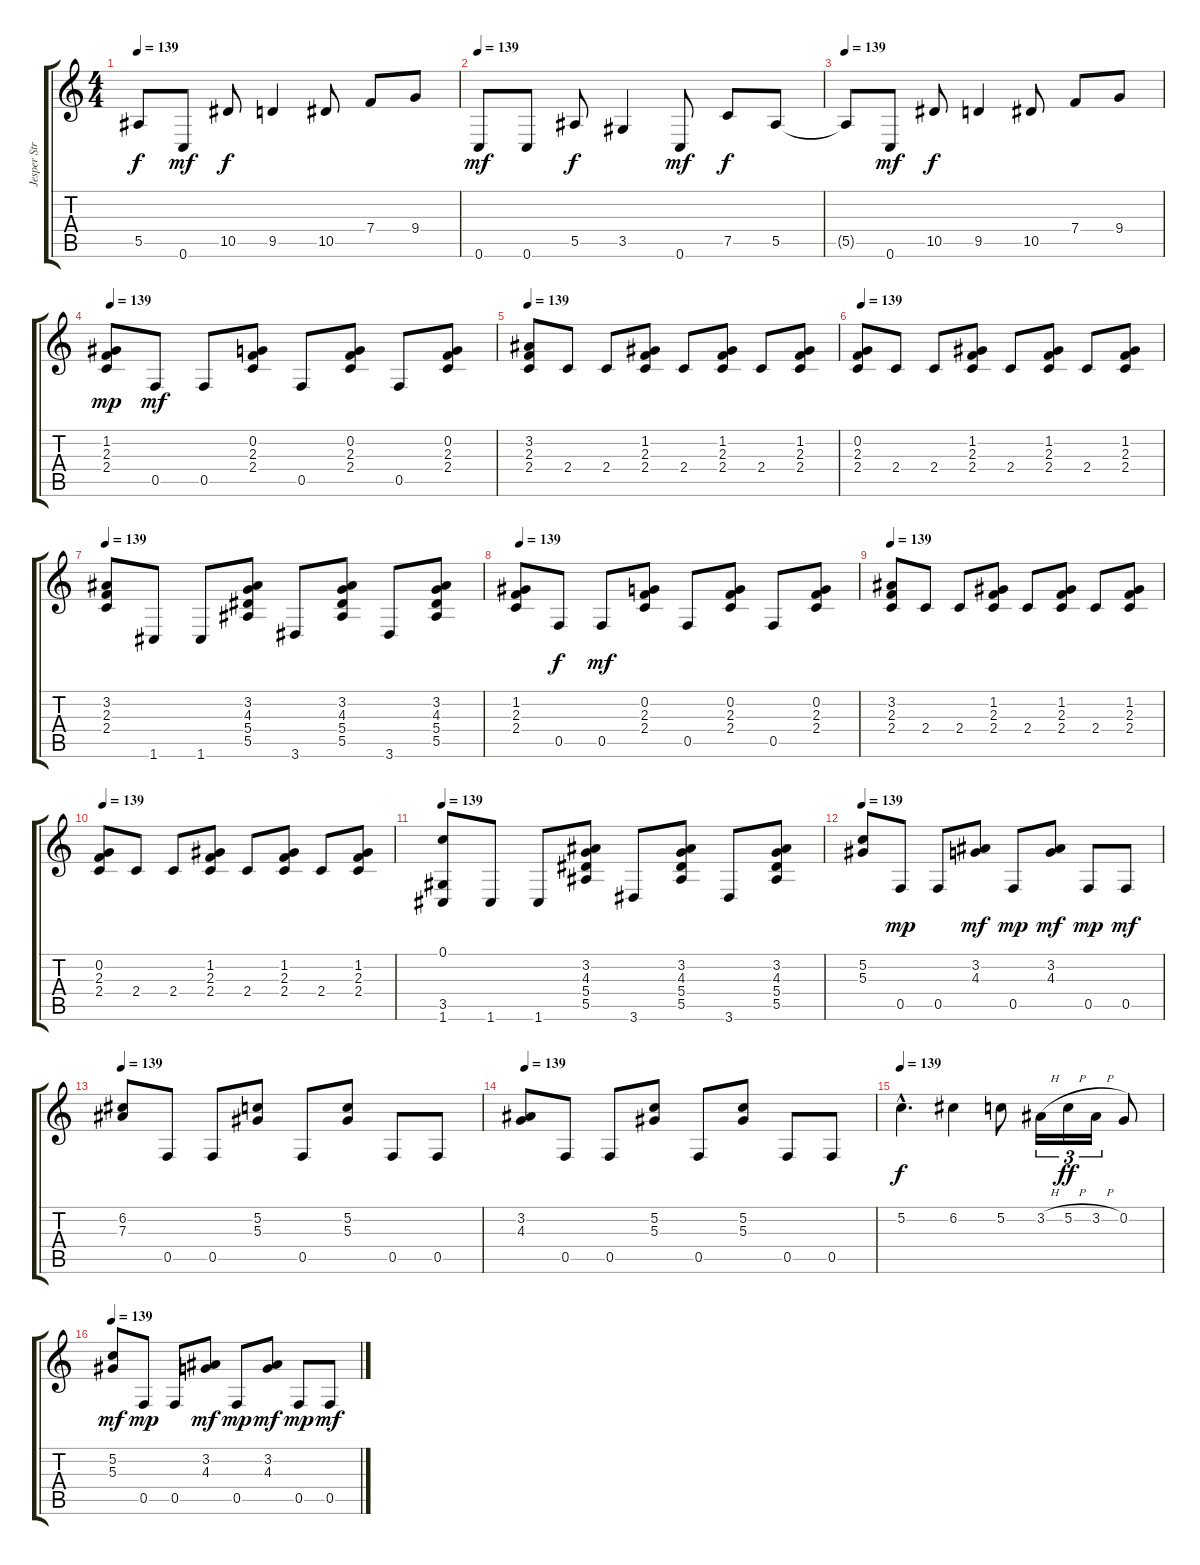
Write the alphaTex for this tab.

\track ("Jesper Stromblad" "Jesper Str") {instrument overdrivenguitar}
\staff {score tabs}
\tuning (C4 G3 Eb3 Bb2 F2 C2) {hide}
\ts (4 4)
\tempo 139
\clef g2
\ks c
5.5{t}.8{dy f} 0.6.8{dy mf} 10.5.8{dy f} 9.5.4 10.5.8 7.4.8 9.4.8 |
\tempo 139
0.6.8{dy mf} 0.6.8 5.5.8{dy f} 3.5.4 0.6.8{dy mf} 7.5.8{dy f} 5.5.8 |
\tempo 139
5.5{t}.8 0.6.8{dy mf} 10.5.8{dy f} 9.5.4 10.5.8 7.4.8 9.4.8 |
\tempo 139
(1.2 2.3 2.4).8{dy mp} 0.5.8{dy mf} 0.5.8 (0.2 2.3 2.4).8 0.5.8 (0.2 2.3 2.4).8 0.5.8 (0.2 2.3 2.4).8 |
\tempo 139
(3.2 2.3 2.4).8 2.4.8 2.4.8 (1.2 2.3 2.4).8 2.4.8 (1.2 2.3 2.4).8 2.4.8 (1.2 2.3 2.4).8 |
\tempo 139
(0.2 2.3 2.4).8 2.4.8 2.4.8 (1.2 2.3 2.4).8 2.4.8 (1.2 2.3 2.4).8 2.4.8 (1.2 2.3 2.4).8 |
\tempo 139
(3.2 2.3 2.4).8 1.6.8 1.6.8 (3.2 4.3 5.4 5.5).8 3.6.8 (3.2 4.3 5.4 5.5).8 3.6.8 (3.2 4.3 5.4 5.5).8 |
\tempo 139
(1.2 2.3 2.4).8 0.5.8{dy f} 0.5.8{dy mf} (0.2 2.3 2.4).8 0.5.8 (0.2 2.3 2.4).8 0.5.8 (0.2 2.3 2.4).8 |
\tempo 139
(3.2 2.3 2.4).8 2.4.8 2.4.8 (1.2 2.3 2.4).8 2.4.8 (1.2 2.3 2.4).8 2.4.8 (1.2 2.3 2.4).8 |
\tempo 139
(0.2 2.3 2.4).8 2.4.8 2.4.8 (1.2 2.3 2.4).8 2.4.8 (1.2 2.3 2.4).8 2.4.8 (1.2 2.3 2.4).8 |
\tempo 139
(0.1 3.5 1.6).8 1.6.8 1.6.8 (3.2 4.3 5.4 5.5).8 3.6.8 (3.2 4.3 5.4 5.5).8 3.6.8 (3.2 4.3 5.4 5.5).8 |
\tempo 139
(5.2 5.3).8 0.5.8{dy mp} 0.5.8 (3.2 4.3).8{dy mf} 0.5.8{dy mp} (3.2 4.3).8{dy mf} 0.5.8{dy mp} 0.5.8{dy mf} |
\tempo 139
(6.2 7.3).8 0.5.8 0.5.8 (5.2 5.3).8 0.5.8 (5.2 5.3).8 0.5.8 0.5.8 |
\tempo 139
(3.2 4.3).8 0.5.8 0.5.8 (5.2 5.3).8 0.5.8 (5.2 5.3).8 0.5.8 0.5.8 |
\tempo 139
5.2{hac}.4{d dy f} 6.2.4 5.2.8 3.2{h}.16{tu (3 2)} 5.2{h}.16{tu (3 2) dy ff} 3.2{h}.16{tu (3 2)} 0.2.8 |
\tempo 139
(5.2 5.3).8{dy mf} 0.5.8{dy mp} 0.5.8 (3.2 4.3).8{dy mf} 0.5.8{dy mp} (3.2 4.3).8{dy mf} 0.5.8{dy mp} 0.5.8{dy mf}
